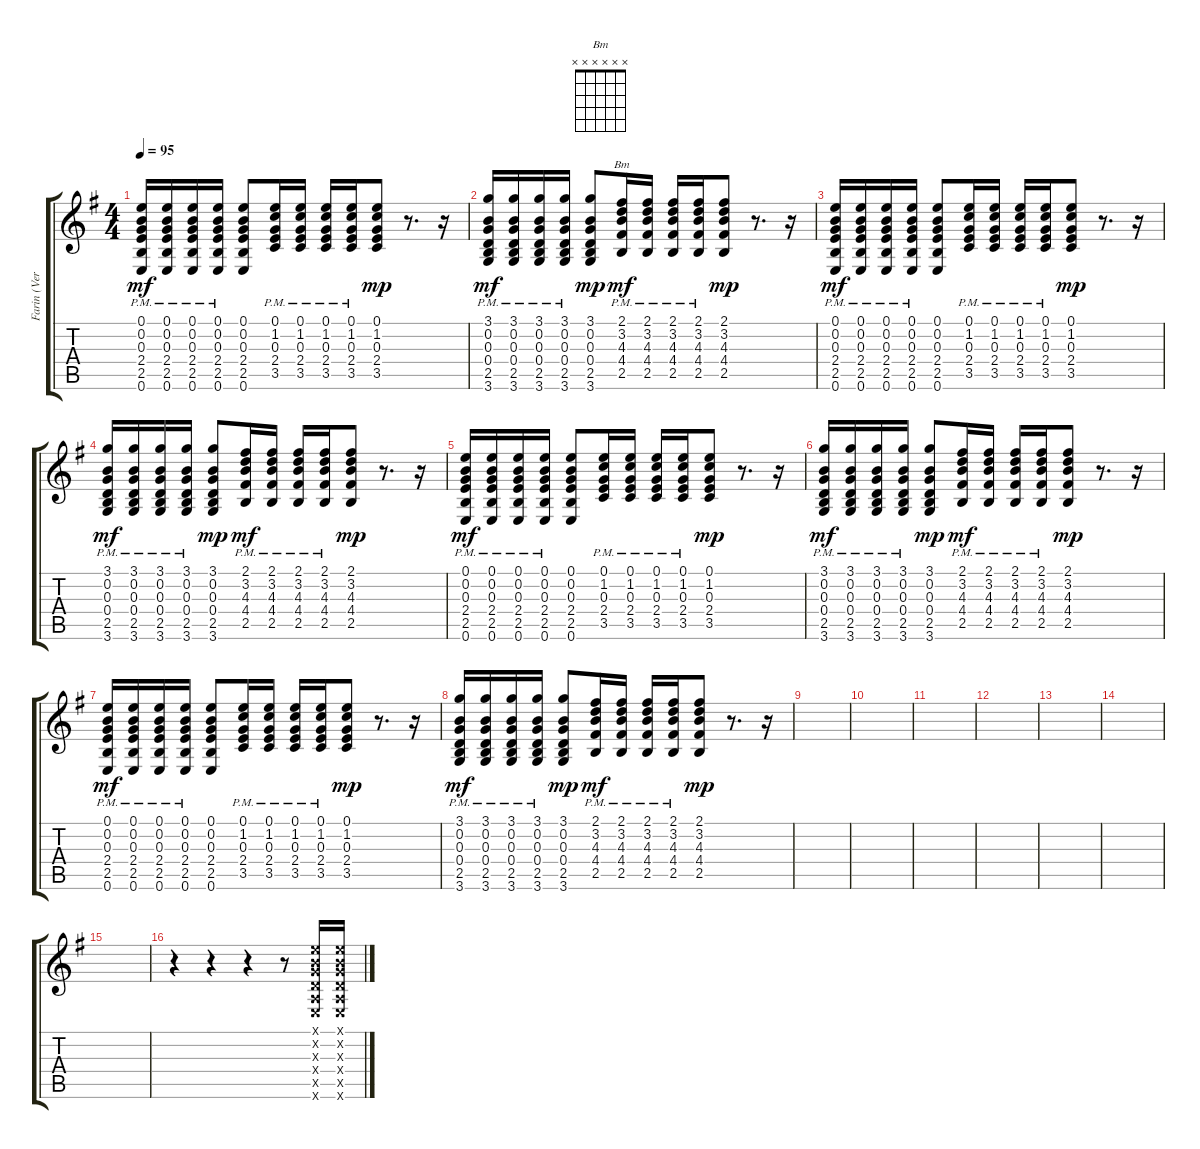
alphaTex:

\track ("Farin (Verzerrt) Rythm " "Farin (Ver") {instrument overdrivenguitar}
\staff {score tabs}
\tuning (E4 B3 G3 D3 A2 E2) {hide}
\chord ("Bm" x x x x x x)
\ts (4 4)
\tempo 95
\clef g2
\ks g
(0.1{pm} 0.2{pm} 0.3{pm} 2.4{pm} 2.5{pm} 0.6{pm}).16{dy mf} (0.1{pm} 0.2{pm} 0.3{pm} 2.4{pm} 2.5{pm} 0.6{pm}).16 (0.1{pm} 0.2{pm} 0.3{pm} 2.4{pm} 2.5{pm} 0.6{pm}).16 (0.1{pm} 0.2{pm} 0.3{pm} 2.4{pm} 2.5{pm} 0.6{pm}).16 (0.1 0.2 0.3 2.4 2.5 0.6).8 (0.1{pm} 1.2{pm} 0.3{pm} 2.4{pm} 3.5{pm}).16 (0.1{pm} 1.2{pm} 0.3{pm} 2.4{pm} 3.5{pm}).16 (0.1{pm} 1.2{pm} 0.3{pm} 2.4{pm} 3.5{pm}).16 (0.1{pm} 1.2{pm} 0.3{pm} 2.4{pm} 3.5{pm}).16 (0.1 1.2 0.3 2.4 3.5).8{dy mp} r.8{d} r.16 |
(3.1{pm} 0.2{pm} 0.3{pm} 0.4{pm} 2.5{pm} 3.6{pm}).16{dy mf} (3.1{pm} 0.2{pm} 0.3{pm} 0.4{pm} 2.5{pm} 3.6{pm}).16 (3.1{pm} 0.2{pm} 0.3{pm} 0.4{pm} 2.5{pm} 3.6{pm}).16 (3.1{pm} 0.2{pm} 0.3{pm} 0.4{pm} 2.5{pm} 3.6{pm}).16 (3.1 0.2 0.3 0.4 2.5 3.6).8{dy mp} (2.1{pm} 3.2{pm} 4.3{pm} 4.4{pm} 2.5{pm}).16{ch "Bm" dy mf} (2.1{pm} 3.2{pm} 4.3{pm} 4.4{pm} 2.5{pm}).16 (2.1{pm} 3.2{pm} 4.3{pm} 4.4{pm} 2.5{pm}).16 (2.1{pm} 3.2{pm} 4.3{pm} 4.4{pm} 2.5{pm}).16 (2.1 3.2 4.3 4.4 2.5).8{dy mp} r.8{d} r.16 |
(0.1{pm} 0.2{pm} 0.3{pm} 2.4{pm} 2.5{pm} 0.6{pm}).16{dy mf} (0.1{pm} 0.2{pm} 0.3{pm} 2.4{pm} 2.5{pm} 0.6{pm}).16 (0.1{pm} 0.2{pm} 0.3{pm} 2.4{pm} 2.5{pm} 0.6{pm}).16 (0.1{pm} 0.2{pm} 0.3{pm} 2.4{pm} 2.5{pm} 0.6{pm}).16 (0.1 0.2 0.3 2.4 2.5 0.6).8 (0.1{pm} 1.2{pm} 0.3{pm} 2.4{pm} 3.5{pm}).16 (0.1{pm} 1.2{pm} 0.3{pm} 2.4{pm} 3.5{pm}).16 (0.1{pm} 1.2{pm} 0.3{pm} 2.4{pm} 3.5{pm}).16 (0.1{pm} 1.2{pm} 0.3{pm} 2.4{pm} 3.5{pm}).16 (0.1 1.2 0.3 2.4 3.5).8{dy mp} r.8{d} r.16 |
(3.1{pm} 0.2{pm} 0.3{pm} 0.4{pm} 2.5{pm} 3.6{pm}).16{dy mf} (3.1{pm} 0.2{pm} 0.3{pm} 0.4{pm} 2.5{pm} 3.6{pm}).16 (3.1{pm} 0.2{pm} 0.3{pm} 0.4{pm} 2.5{pm} 3.6{pm}).16 (3.1{pm} 0.2{pm} 0.3{pm} 0.4{pm} 2.5{pm} 3.6{pm}).16 (3.1 0.2 0.3 0.4 2.5 3.6).8{dy mp} (2.1{pm} 3.2{pm} 4.3{pm} 4.4{pm} 2.5{pm}).16{dy mf} (2.1{pm} 3.2{pm} 4.3{pm} 4.4{pm} 2.5{pm}).16 (2.1{pm} 3.2{pm} 4.3{pm} 4.4{pm} 2.5{pm}).16 (2.1{pm} 3.2{pm} 4.3{pm} 4.4{pm} 2.5{pm}).16 (2.1 3.2 4.3 4.4 2.5).8{dy mp} r.8{d} r.16 |
(0.1{pm} 0.2{pm} 0.3{pm} 2.4{pm} 2.5{pm} 0.6{pm}).16{dy mf} (0.1{pm} 0.2{pm} 0.3{pm} 2.4{pm} 2.5{pm} 0.6{pm}).16 (0.1{pm} 0.2{pm} 0.3{pm} 2.4{pm} 2.5{pm} 0.6{pm}).16 (0.1{pm} 0.2{pm} 0.3{pm} 2.4{pm} 2.5{pm} 0.6{pm}).16 (0.1 0.2 0.3 2.4 2.5 0.6).8 (0.1{pm} 1.2{pm} 0.3{pm} 2.4{pm} 3.5{pm}).16 (0.1{pm} 1.2{pm} 0.3{pm} 2.4{pm} 3.5{pm}).16 (0.1{pm} 1.2{pm} 0.3{pm} 2.4{pm} 3.5{pm}).16 (0.1{pm} 1.2{pm} 0.3{pm} 2.4{pm} 3.5{pm}).16 (0.1 1.2 0.3 2.4 3.5).8{dy mp} r.8{d} r.16 |
(3.1{pm} 0.2{pm} 0.3{pm} 0.4{pm} 2.5{pm} 3.6{pm}).16{dy mf} (3.1{pm} 0.2{pm} 0.3{pm} 0.4{pm} 2.5{pm} 3.6{pm}).16 (3.1{pm} 0.2{pm} 0.3{pm} 0.4{pm} 2.5{pm} 3.6{pm}).16 (3.1{pm} 0.2{pm} 0.3{pm} 0.4{pm} 2.5{pm} 3.6{pm}).16 (3.1 0.2 0.3 0.4 2.5 3.6).8{dy mp} (2.1{pm} 3.2{pm} 4.3{pm} 4.4{pm} 2.5{pm}).16{dy mf} (2.1{pm} 3.2{pm} 4.3{pm} 4.4{pm} 2.5{pm}).16 (2.1{pm} 3.2{pm} 4.3{pm} 4.4{pm} 2.5{pm}).16 (2.1{pm} 3.2{pm} 4.3{pm} 4.4{pm} 2.5{pm}).16 (2.1 3.2 4.3 4.4 2.5).8{dy mp} r.8{d} r.16 |
(0.1{pm} 0.2{pm} 0.3{pm} 2.4{pm} 2.5{pm} 0.6{pm}).16{dy mf} (0.1{pm} 0.2{pm} 0.3{pm} 2.4{pm} 2.5{pm} 0.6{pm}).16 (0.1{pm} 0.2{pm} 0.3{pm} 2.4{pm} 2.5{pm} 0.6{pm}).16 (0.1{pm} 0.2{pm} 0.3{pm} 2.4{pm} 2.5{pm} 0.6{pm}).16 (0.1 0.2 0.3 2.4 2.5 0.6).8 (0.1{pm} 1.2{pm} 0.3{pm} 2.4{pm} 3.5{pm}).16 (0.1{pm} 1.2{pm} 0.3{pm} 2.4{pm} 3.5{pm}).16 (0.1{pm} 1.2{pm} 0.3{pm} 2.4{pm} 3.5{pm}).16 (0.1{pm} 1.2{pm} 0.3{pm} 2.4{pm} 3.5{pm}).16 (0.1 1.2 0.3 2.4 3.5).8{dy mp} r.8{d} r.16 |
(3.1{pm} 0.2{pm} 0.3{pm} 0.4{pm} 2.5{pm} 3.6{pm}).16{dy mf} (3.1{pm} 0.2{pm} 0.3{pm} 0.4{pm} 2.5{pm} 3.6{pm}).16 (3.1{pm} 0.2{pm} 0.3{pm} 0.4{pm} 2.5{pm} 3.6{pm}).16 (3.1{pm} 0.2{pm} 0.3{pm} 0.4{pm} 2.5{pm} 3.6{pm}).16 (3.1 0.2 0.3 0.4 2.5 3.6).8{dy mp} (2.1{pm} 3.2{pm} 4.3{pm} 4.4{pm} 2.5{pm}).16{dy mf} (2.1{pm} 3.2{pm} 4.3{pm} 4.4{pm} 2.5{pm}).16 (2.1{pm} 3.2{pm} 4.3{pm} 4.4{pm} 2.5{pm}).16 (2.1{pm} 3.2{pm} 4.3{pm} 4.4{pm} 2.5{pm}).16 (2.1 3.2 4.3 4.4 2.5).8{dy mp} r.8{d} r.16 |
|
|
|
|
|
|
|
r.4 r.4 r.4 r.8 (0.1{x} 0.2{x} 0.3{x} 0.4{x} 0.5{x} 0.6{x}).16 (0.1{x} 0.2{x} 0.3{x} 0.4{x} 0.5{x} 0.6{x}).16
